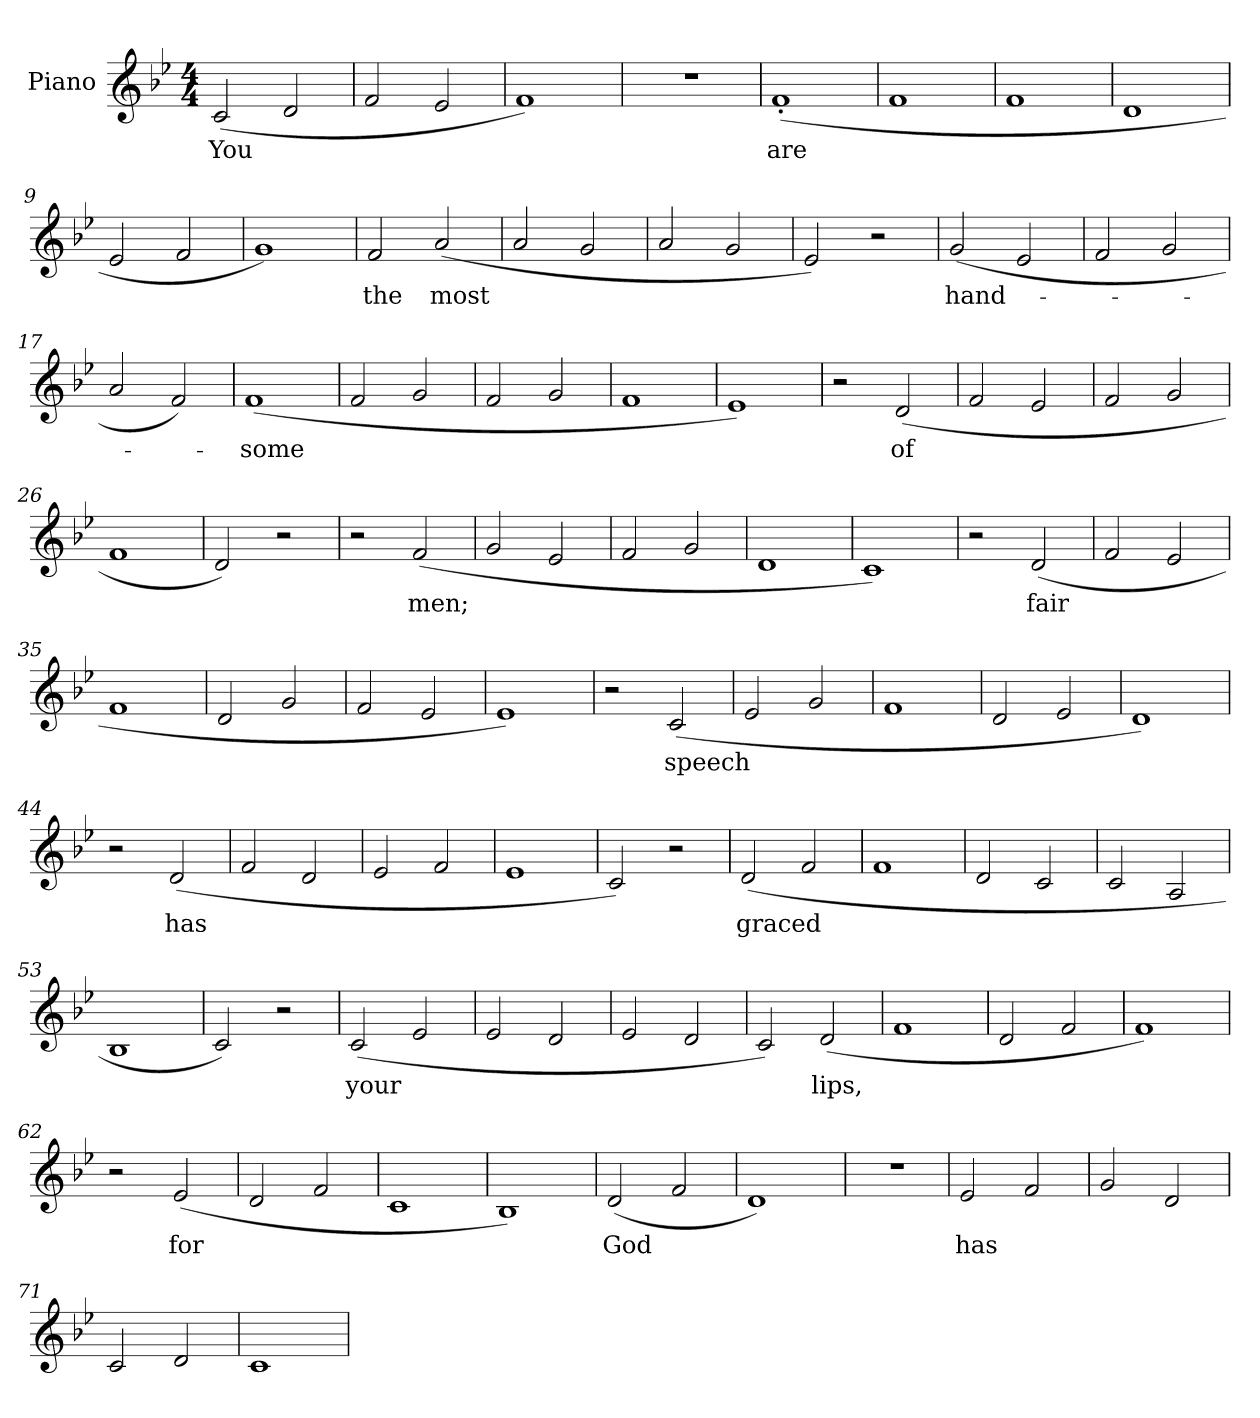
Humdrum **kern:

**kern	**text
*part1	*part1
*staff1	*staff1
*I"Piano	*
*I'Pno.	*
*clefG2	*
*k[b-e-]	*
*M4/4	*
=1	=1
!	!LO:LY:b
(>2c/	You
2d/	.
=2	=2
2f/	.
2e-/	.
=3	=3
1f)	.
=4	=4
1r	.
=5	=5
!	!LO:LY:b
(<1f'	are
=6	=6
1f	.
=7	=7
1f	.
=8	=8
1d	.
=9	=9
2e-/	.
2f/	.
=10	=10
1g)	.
!!LO:LB:g=z
=11	=11
!	!LO:LY:b
2f/	the
!	!LO:LY:b
(2a/	most
=12	=12
2a/	.
2g/	.
=13	=13
2a/	.
2g/	.
=14	=14
2e-/)	.
2r	.
=15	=15
!	!LO:LY:b
(2g/	hand-
2e-/	.
=16	=16
2f/	.
2g/	.
=17	=17
2a/	.
2f/)	.
=18	=18
!	!LO:LY:b
(>1f	-some
=19	=19
2f/	.
2g/	.
=20	=20
2f/	.
2g/	.
=21	=21
1f	.
!!LO:LB:g=z
=22	=22
1e-)	.
=23	=23
2r	.
!	!LO:LY:b
(>2d/	of
=24	=24
2f/	.
2e-/	.
=25	=25
2f/	.
2g/	.
=26	=26
1f	.
=27	=27
2d/)	.
2r	.
=28	=28
2r	.
!	!LO:LY:b
(>2f/	men;
=29	=29
2g/	.
2e-/	.
=30	=30
2f/	.
2g/	.
=31	=31
1d	.
=32	=32
1c)	.
!!LO:LB:g=z
=33	=33
2r	.
!	!LO:LY:b
(>2d/	fair
=34	=34
2f/	.
2e-/	.
=35	=35
1f	.
=36	=36
2d/	.
2g/	.
=37	=37
2f/	.
2e-/	.
=38	=38
1e-)	.
=39	=39
2r	.
!	!LO:LY:b
(>2c/	speech
=40	=40
2e-/	.
2g/	.
=41	=41
1f	.
=42	=42
2d/	.
2e-/	.
=43	=43
1d)	.
!!LO:LB:g=z
=44	=44
2r	.
!	!LO:LY:b
(>2d/	has
=45	=45
2f/	.
2d/	.
=46	=46
2e-/	.
2f/	.
=47	=47
1e-	.
=48	=48
2c/)	.
2r	.
=49	=49
!	!LO:LY:b
(>2d/	graced
2f/	.
=50	=50
1f	.
=51	=51
2d/	.
2c/	.
=52	=52
2c/	.
2A/	.
=53	=53
1B-	.
=54	=54
2c/)	.
2r	.
!!LO:LB:g=z
=55	=55
!	!LO:LY:b
(>2c/	your
2e-/	.
=56	=56
2e-/	.
2d/	.
=57	=57
2e-/	.
2d/	.
=58	=58
2c/)	.
!	!LO:LY:b
(>2d/	lips,
=59	=59
1f	.
=60	=60
2d/	.
2f/	.
=61	=61
1f)	.
=62	=62
2r	.
!	!LO:LY:b
(2e-/	for
=63	=63
2d/	.
2f/	.
=64	=64
1c	.
=65	=65
1B-)	.
!!LO:LB:g=z
=66	=66
!	!LO:LY:b
(>2d/	God
2f/	.
=67	=67
1d)	.
=68	=68
1r	.
=69	=69
!	!LO:LY:b
2e-/	has
2f/	.
=70	=70
2g/	.
2d/	.
=71	=71
2c/	.
2d/	.
=72	=72
1c	.
=	=
*-	*-
